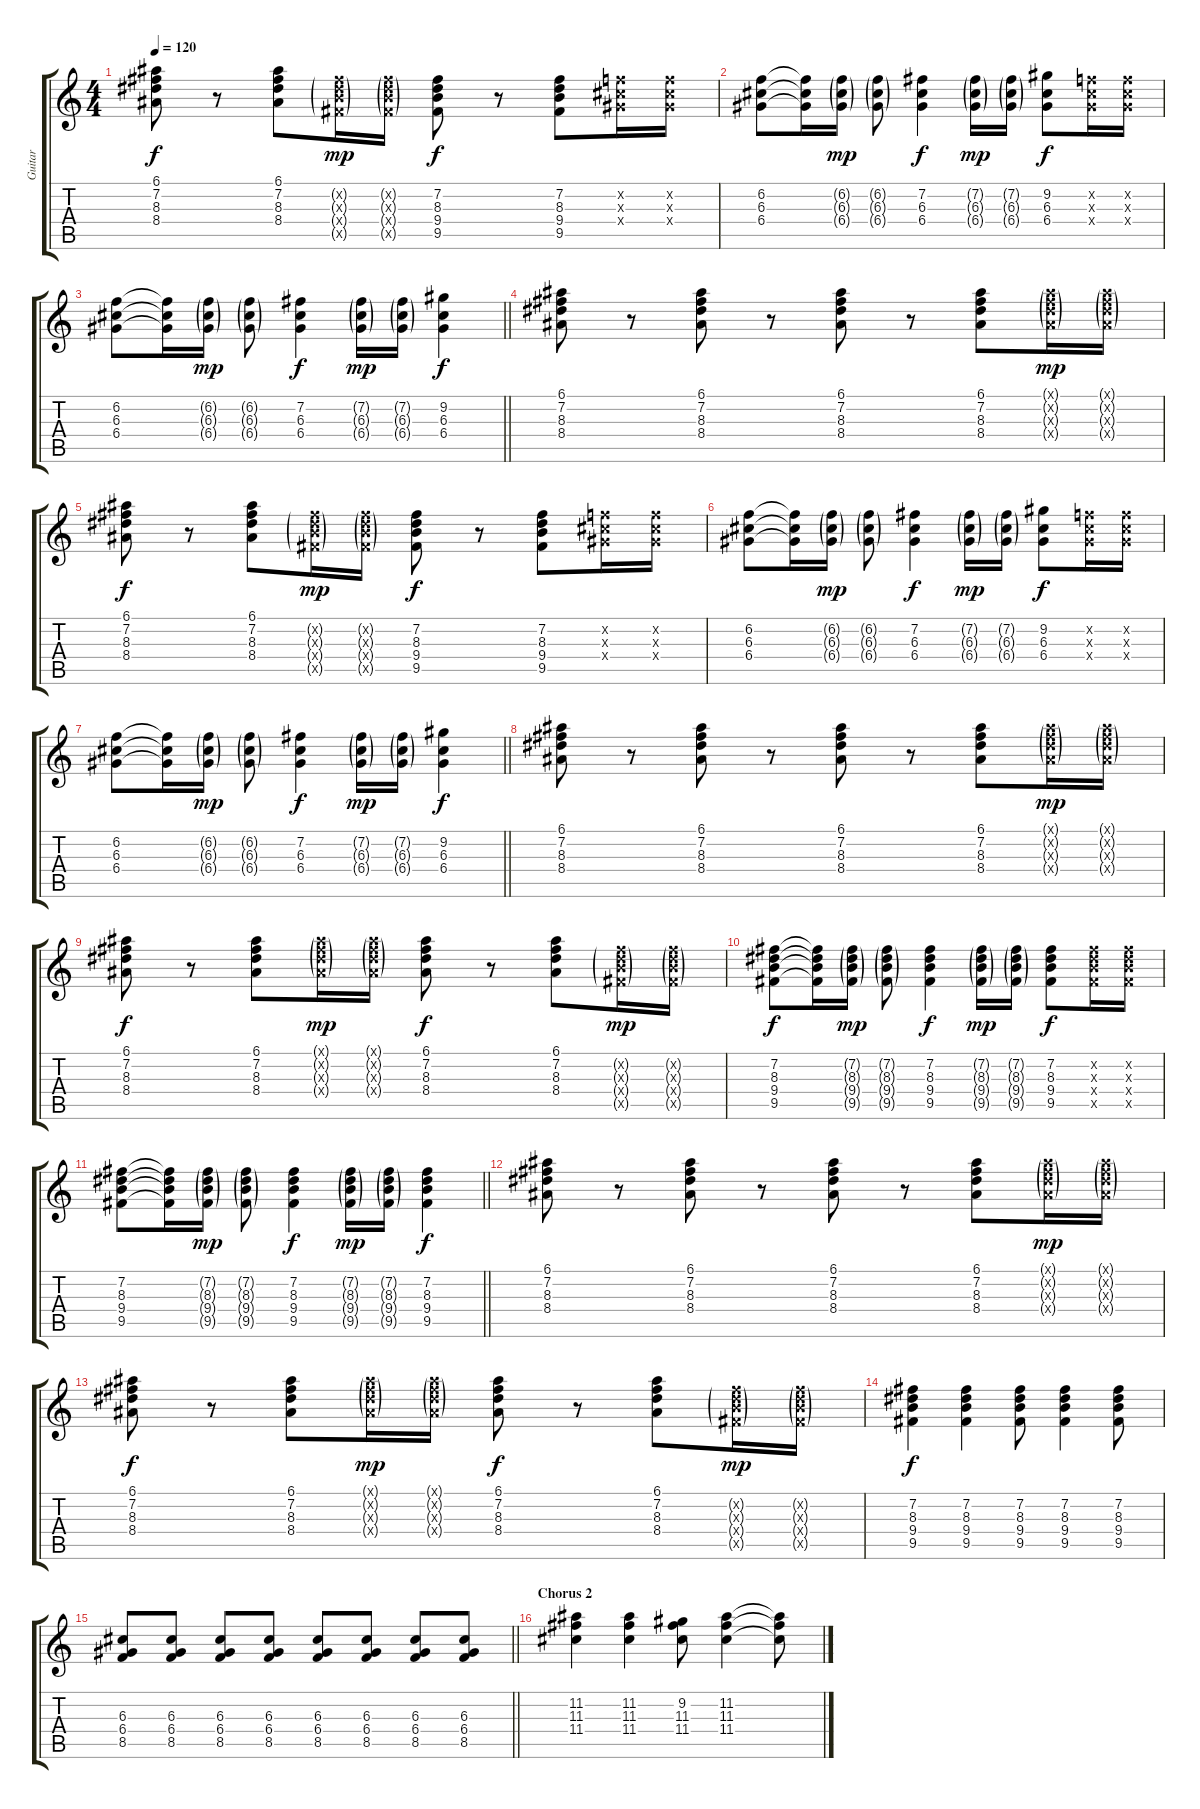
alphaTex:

\track ("Guitar" "Guitar") {instrument electricguitarclean}
\staff {score tabs}
\tuning (E4 B3 G3 D3 A2 E2) {hide}
\ts (4 4)
\tempo 120
\clef g2
\ks c
(6.1 7.2 8.3 8.4).8{dy f} r.8 (6.1 7.2 8.3 8.4).8 (7.2{g x} 8.3{g x} 9.4{g x} 9.5{g x}).16{dy mp} (7.2{g x} 8.3{g x} 9.4{g x} 9.5{g x}).16 (7.2 8.3 9.4 9.5).8{dy f} r.8 (7.2 8.3 9.4 9.5).8 (6.2{x} 6.3{x} 6.4{x}).16 (6.2{x} 6.3{x} 6.4{x}).16 |
(6.2 6.3 6.4).8 (6.2{t} 6.3{t} 6.4{t}).16 (6.2{g} 6.3{g} 6.4{g}).16{dy mp} (6.2{g} 6.3{g} 6.4{g}).8 (7.2 6.3 6.4).4{dy f} (7.2{g} 6.3{g} 6.4{g}).16{dy mp} (7.2{g} 6.3{g} 6.4{g}).16 (9.2 6.3 6.4).8{dy f} (6.2{x} 6.3{x} 6.4{x}).16 (6.2{x} 6.3{x} 6.4{x}).16 |
\barLineRight lightlight
(6.2 6.3 6.4).8 (6.2{t} 6.3{t} 6.4{t}).16 (6.2{g} 6.3{g} 6.4{g}).16{dy mp} (6.2{g} 6.3{g} 6.4{g}).8 (7.2 6.3 6.4).4{dy f} (7.2{g} 6.3{g} 6.4{g}).16{dy mp} (7.2{g} 6.3{g} 6.4{g}).16 (9.2 6.3 6.4).4{dy f} |
(6.1 7.2 8.3 8.4).8 r.8 (6.1 7.2 8.3 8.4).8 r.8 (6.1 7.2 8.3 8.4).8 r.8 (6.1 7.2 8.3 8.4).8 (6.1{g x} 7.2{g x} 8.3{g x} 8.4{g x}).16{dy mp} (6.1{g x} 7.2{g x} 8.3{g x} 8.4{g x}).16 |
(6.1 7.2 8.3 8.4).8{dy f} r.8 (6.1 7.2 8.3 8.4).8 (7.2{g x} 8.3{g x} 9.4{g x} 9.5{g x}).16{dy mp} (7.2{g x} 8.3{g x} 9.4{g x} 9.5{g x}).16 (7.2 8.3 9.4 9.5).8{dy f} r.8 (7.2 8.3 9.4 9.5).8 (6.2{x} 6.3{x} 6.4{x}).16 (6.2{x} 6.3{x} 6.4{x}).16 |
(6.2 6.3 6.4).8 (6.2{t} 6.3{t} 6.4{t}).16 (6.2{g} 6.3{g} 6.4{g}).16{dy mp} (6.2{g} 6.3{g} 6.4{g}).8 (7.2 6.3 6.4).4{dy f} (7.2{g} 6.3{g} 6.4{g}).16{dy mp} (7.2{g} 6.3{g} 6.4{g}).16 (9.2 6.3 6.4).8{dy f} (6.2{x} 6.3{x} 6.4{x}).16 (6.2{x} 6.3{x} 6.4{x}).16 |
\barLineRight lightlight
(6.2 6.3 6.4).8 (6.2{t} 6.3{t} 6.4{t}).16 (6.2{g} 6.3{g} 6.4{g}).16{dy mp} (6.2{g} 6.3{g} 6.4{g}).8 (7.2 6.3 6.4).4{dy f} (7.2{g} 6.3{g} 6.4{g}).16{dy mp} (7.2{g} 6.3{g} 6.4{g}).16 (9.2 6.3 6.4).4{dy f} |
(6.1 7.2 8.3 8.4).8 r.8 (6.1 7.2 8.3 8.4).8 r.8 (6.1 7.2 8.3 8.4).8 r.8 (6.1 7.2 8.3 8.4).8 (6.1{g x} 7.2{g x} 8.3{g x} 8.4{g x}).16{dy mp} (6.1{g x} 7.2{g x} 8.3{g x} 8.4{g x}).16 |
(6.1 7.2 8.3 8.4).8{dy f} r.8 (6.1 7.2 8.3 8.4).8 (6.1{g x} 7.2{g x} 8.3{g x} 8.4{g x}).16{dy mp} (6.1{g x} 7.2{g x} 8.3{g x} 8.4{g x}).16 (6.1 7.2 8.3 8.4).8{dy f} r.8 (6.1 7.2 8.3 8.4).8 (7.2{g x} 8.3{g x} 9.4{g x} 9.5{g x}).16{dy mp} (7.2{g x} 8.3{g x} 9.4{g x} 9.5{g x}).16 |
(7.2 8.3 9.4 9.5).8{dy f} (7.2{t} 8.3{t} 9.4{t} 9.5{t}).16 (7.2{g} 8.3{g} 9.4{g} 9.5{g}).16{dy mp} (7.2{g} 8.3{g} 9.4{g} 9.5{g}).8 (7.2 8.3 9.4 9.5).4{dy f} (7.2{g} 8.3{g} 9.4{g} 9.5{g}).16{dy mp} (7.2{g} 8.3{g} 9.4{g} 9.5{g}).16 (7.2 8.3 9.4 9.5).8{dy f} (7.2{x} 8.3{x} 9.4{x} 9.5{x}).16 (7.2{x} 8.3{x} 9.4{x} 9.5{x}).16 |
\barLineRight lightlight
(7.2 8.3 9.4 9.5).8 (7.2{t} 8.3{t} 9.4{t} 9.5{t}).16 (7.2{g} 8.3{g} 9.4{g} 9.5{g}).16{dy mp} (7.2{g} 8.3{g} 9.4{g} 9.5{g}).8 (7.2 8.3 9.4 9.5).4{dy f} (7.2{g} 8.3{g} 9.4{g} 9.5{g}).16{dy mp} (7.2{g} 8.3{g} 9.4{g} 9.5{g}).16 (7.2 8.3 9.4 9.5).4{dy f} |
(6.1 7.2 8.3 8.4).8 r.8 (6.1 7.2 8.3 8.4).8 r.8 (6.1 7.2 8.3 8.4).8 r.8 (6.1 7.2 8.3 8.4).8 (6.1{g x} 7.2{g x} 8.3{g x} 8.4{g x}).16{dy mp} (6.1{g x} 7.2{g x} 8.3{g x} 8.4{g x}).16 |
(6.1 7.2 8.3 8.4).8{dy f} r.8 (6.1 7.2 8.3 8.4).8 (6.1{g x} 7.2{g x} 8.3{g x} 8.4{g x}).16{dy mp} (6.1{g x} 7.2{g x} 8.3{g x} 8.4{g x}).16 (6.1 7.2 8.3 8.4).8{dy f} r.8 (6.1 7.2 8.3 8.4).8 (7.2{g x} 8.3{g x} 9.4{g x} 9.5{g x}).16{dy mp} (7.2{g x} 8.3{g x} 9.4{g x} 9.5{g x}).16 |
(7.2 8.3 9.4 9.5).4{dy f} (7.2 8.3 9.4 9.5).4 (7.2 8.3 9.4 9.5).8 (7.2 8.3 9.4 9.5).4 (7.2 8.3 9.4 9.5).8 |
\barLineRight lightlight
(6.3 6.4 8.5).8 (6.3 6.4 8.5).8 (6.3 6.4 8.5).8 (6.3 6.4 8.5).8 (6.3 6.4 8.5).8 (6.3 6.4 8.5).8 (6.3 6.4 8.5).8 (6.3 6.4 8.5).8 |
\section ("" "Chorus 2")
(11.2 11.3 11.4).4 (11.2 11.3 11.4).4 (9.2 11.3 11.4).8 (11.2 11.3 11.4).4 (11.2{t} 11.3{t} 11.4{t}).8
